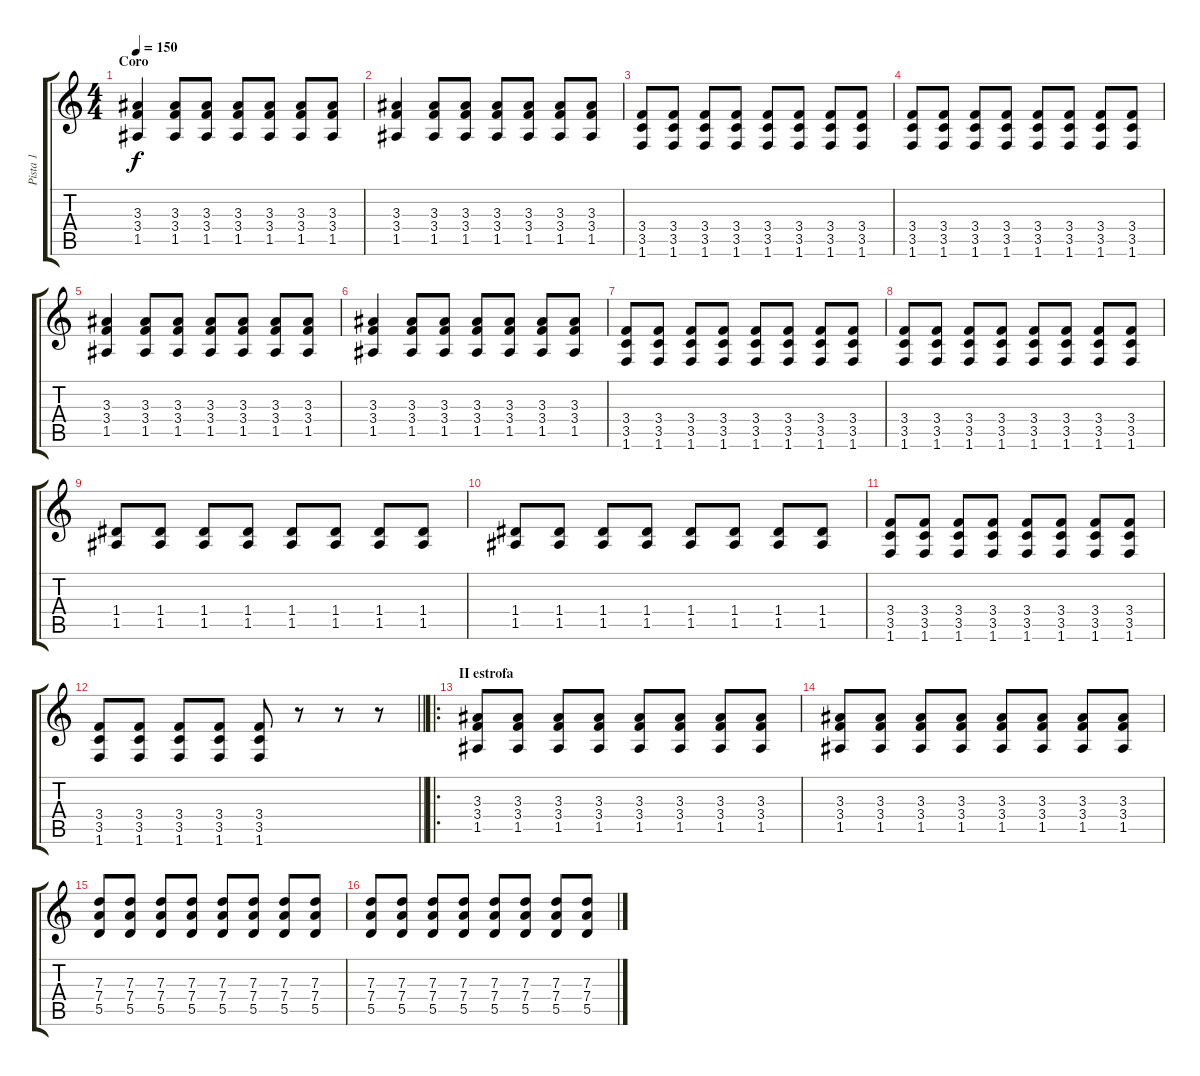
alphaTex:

\track ("Pista 1" "Pista 1") {instrument distortionguitar}
\staff {score tabs}
\tuning (E4 B3 G3 D3 A2 E2) {hide}
\ts (4 4)
\section ("" "Coro")
\tempo 150
\clef g2
\ks c
(3.3 3.4 1.5).4{dy f} (3.3 3.4 1.5).8 (3.3 3.4 1.5).8 (3.3 3.4 1.5).8 (3.3 3.4 1.5).8 (3.3 3.4 1.5).8 (3.3 3.4 1.5).8 |
(3.3 3.4 1.5).4 (3.3 3.4 1.5).8 (3.3 3.4 1.5).8 (3.3 3.4 1.5).8 (3.3 3.4 1.5).8 (3.3 3.4 1.5).8 (3.3 3.4 1.5).8 |
(3.4 3.5 1.6).8 (3.4 3.5 1.6).8 (3.4 3.5 1.6).8 (3.4 3.5 1.6).8 (3.4 3.5 1.6).8 (3.4 3.5 1.6).8 (3.4 3.5 1.6).8 (3.4 3.5 1.6).8 |
(3.4 3.5 1.6).8 (3.4 3.5 1.6).8 (3.4 3.5 1.6).8 (3.4 3.5 1.6).8 (3.4 3.5 1.6).8 (3.4 3.5 1.6).8 (3.4 3.5 1.6).8 (3.4 3.5 1.6).8 |
(3.3 3.4 1.5).4 (3.3 3.4 1.5).8 (3.3 3.4 1.5).8 (3.3 3.4 1.5).8 (3.3 3.4 1.5).8 (3.3 3.4 1.5).8 (3.3 3.4 1.5).8 |
(3.3 3.4 1.5).4 (3.3 3.4 1.5).8 (3.3 3.4 1.5).8 (3.3 3.4 1.5).8 (3.3 3.4 1.5).8 (3.3 3.4 1.5).8 (3.3 3.4 1.5).8 |
(3.4 3.5 1.6).8 (3.4 3.5 1.6).8 (3.4 3.5 1.6).8 (3.4 3.5 1.6).8 (3.4 3.5 1.6).8 (3.4 3.5 1.6).8 (3.4 3.5 1.6).8 (3.4 3.5 1.6).8 |
(3.4 3.5 1.6).8 (3.4 3.5 1.6).8 (3.4 3.5 1.6).8 (3.4 3.5 1.6).8 (3.4 3.5 1.6).8 (3.4 3.5 1.6).8 (3.4 3.5 1.6).8 (3.4 3.5 1.6).8 |
(1.4 1.5).8 (1.4 1.5).8 (1.4 1.5).8 (1.4 1.5).8 (1.4 1.5).8 (1.4 1.5).8 (1.4 1.5).8 (1.4 1.5).8 |
(1.4 1.5).8 (1.4 1.5).8 (1.4 1.5).8 (1.4 1.5).8 (1.4 1.5).8 (1.4 1.5).8 (1.4 1.5).8 (1.4 1.5).8 |
(3.4 3.5 1.6).8 (3.4 3.5 1.6).8 (3.4 3.5 1.6).8 (3.4 3.5 1.6).8 (3.4 3.5 1.6).8 (3.4 3.5 1.6).8 (3.4 3.5 1.6).8 (3.4 3.5 1.6).8 |
\barLineRight lightlight
(3.4 3.5 1.6).8 (3.4 3.5 1.6).8 (3.4 3.5 1.6).8 (3.4 3.5 1.6).8 (3.4 3.5 1.6).8 r.8 r.8 r.8 |
\ro
\section ("" "II estrofa")
(3.3 3.4 1.5).8 (3.3 3.4 1.5).8 (3.3 3.4 1.5).8 (3.3 3.4 1.5).8 (3.3 3.4 1.5).8 (3.3 3.4 1.5).8 (3.3 3.4 1.5).8 (3.3 3.4 1.5).8 |
(3.3 3.4 1.5).8 (3.3 3.4 1.5).8 (3.3 3.4 1.5).8 (3.3 3.4 1.5).8 (3.3 3.4 1.5).8 (3.3 3.4 1.5).8 (3.3 3.4 1.5).8 (3.3 3.4 1.5).8 |
(7.3 7.4 5.5).8 (7.3 7.4 5.5).8 (7.3 7.4 5.5).8 (7.3 7.4 5.5).8 (7.3 7.4 5.5).8 (7.3 7.4 5.5).8 (7.3 7.4 5.5).8 (7.3 7.4 5.5).8 |
(7.3 7.4 5.5).8 (7.3 7.4 5.5).8 (7.3 7.4 5.5).8 (7.3 7.4 5.5).8 (7.3 7.4 5.5).8 (7.3 7.4 5.5).8 (7.3 7.4 5.5).8 (7.3 7.4 5.5).8
